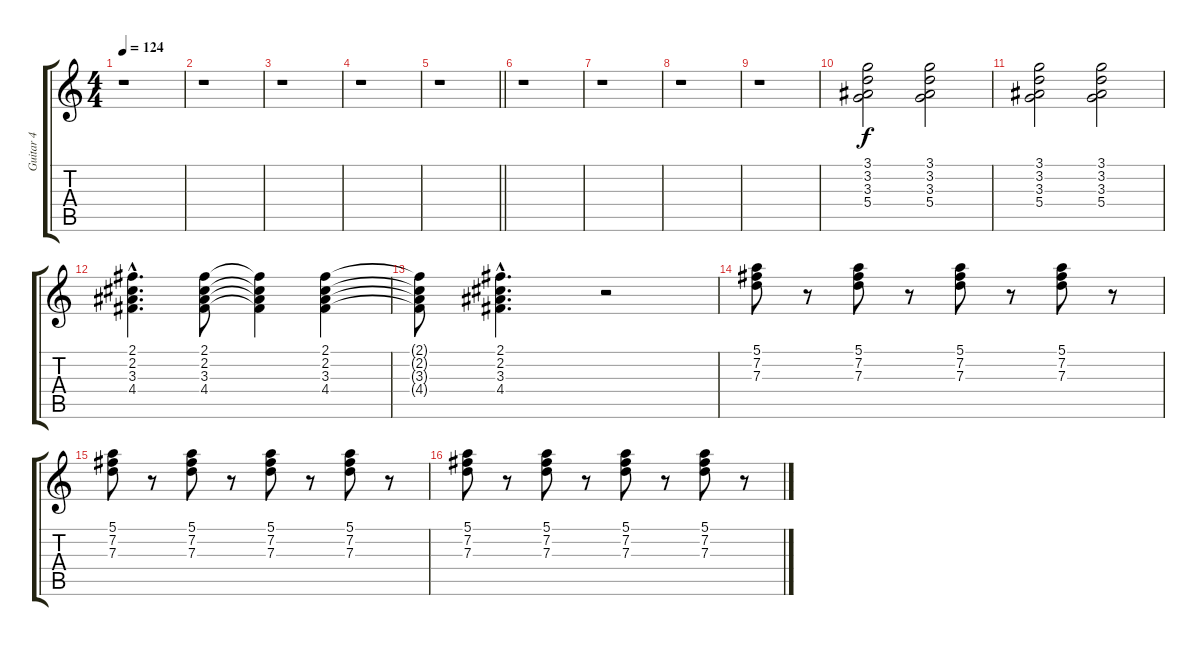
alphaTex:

\track ("Guitar 4" "Guitar 4") {instrument electricguitarclean}
\staff {score tabs}
\tuning (E4 B3 G3 D3 A2 E2) {hide}
\ts (4 4)
\tempo 124
\clef g2
\ks c
r.1{dy f} |
r.1 |
r.1 |
r.1 |
\barLineRight lightlight
r.1 |
r.1 |
r.1 |
r.1 |
r.1 |
(3.1 3.2 3.3 5.4).2 (3.1 3.2 3.3 5.4).2 |
(3.1 3.2 3.3 5.4).2 (3.1 3.2 3.3 5.4).2 |
(2.1{hac} 2.2{hac} 3.3{hac} 4.4{hac}).4{d} (2.1 2.2 3.3 4.4).8 (2.1{t} 2.2{t} 3.3{t} 4.4{t}).4 (2.1 2.2 3.3 4.4).4 |
(2.1{t} 2.2{t} 3.3{t} 4.4{t}).8 (2.1{hac} 2.2{hac} 3.3{hac} 4.4{hac}).4{d} r.2 |
(5.1 7.2 7.3).8 r.8 (5.1 7.2 7.3).8 r.8 (5.1 7.2 7.3).8 r.8 (5.1 7.2 7.3).8 r.8 |
(5.1 7.2 7.3).8 r.8 (5.1 7.2 7.3).8 r.8 (5.1 7.2 7.3).8 r.8 (5.1 7.2 7.3).8 r.8 |
(5.1 7.2 7.3).8 r.8 (5.1 7.2 7.3).8 r.8 (5.1 7.2 7.3).8 r.8 (5.1 7.2 7.3).8 r.8
